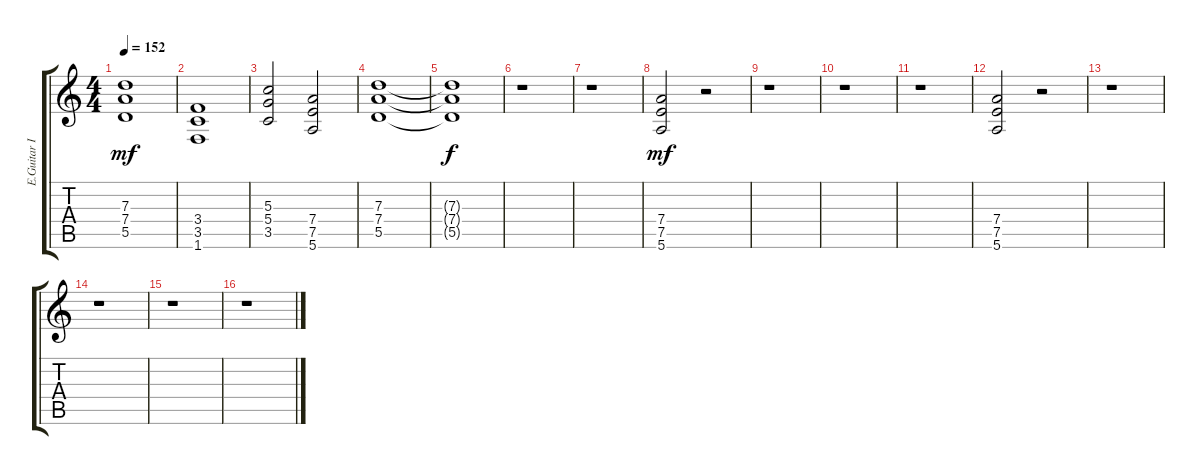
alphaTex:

\track ("E.Guitar I" "E.Guitar I") {instrument overdrivenguitar}
\staff {score tabs}
\tuning (E4 B3 G3 D3 A2 E2) {hide}
\ts (4 4)
\tempo 152
\clef g2
\ks c
(7.3 7.4 5.5).1{dy mf} |
(3.4 3.5 1.6).1 |
(5.3 5.4 3.5).2 (7.4 7.5 5.6).2 |
(7.3 7.4 5.5).1 |
(7.3{t} 7.4{t} 5.5{t}).1{dy f} |
r.1 |
r.1 |
(7.4 7.5 5.6).2{dy mf} r.2 |
r.1 |
r.1 |
r.1 |
(7.4 7.5 5.6).2 r.2 |
r.1 |
r.1 |
r.1 |
r.1
